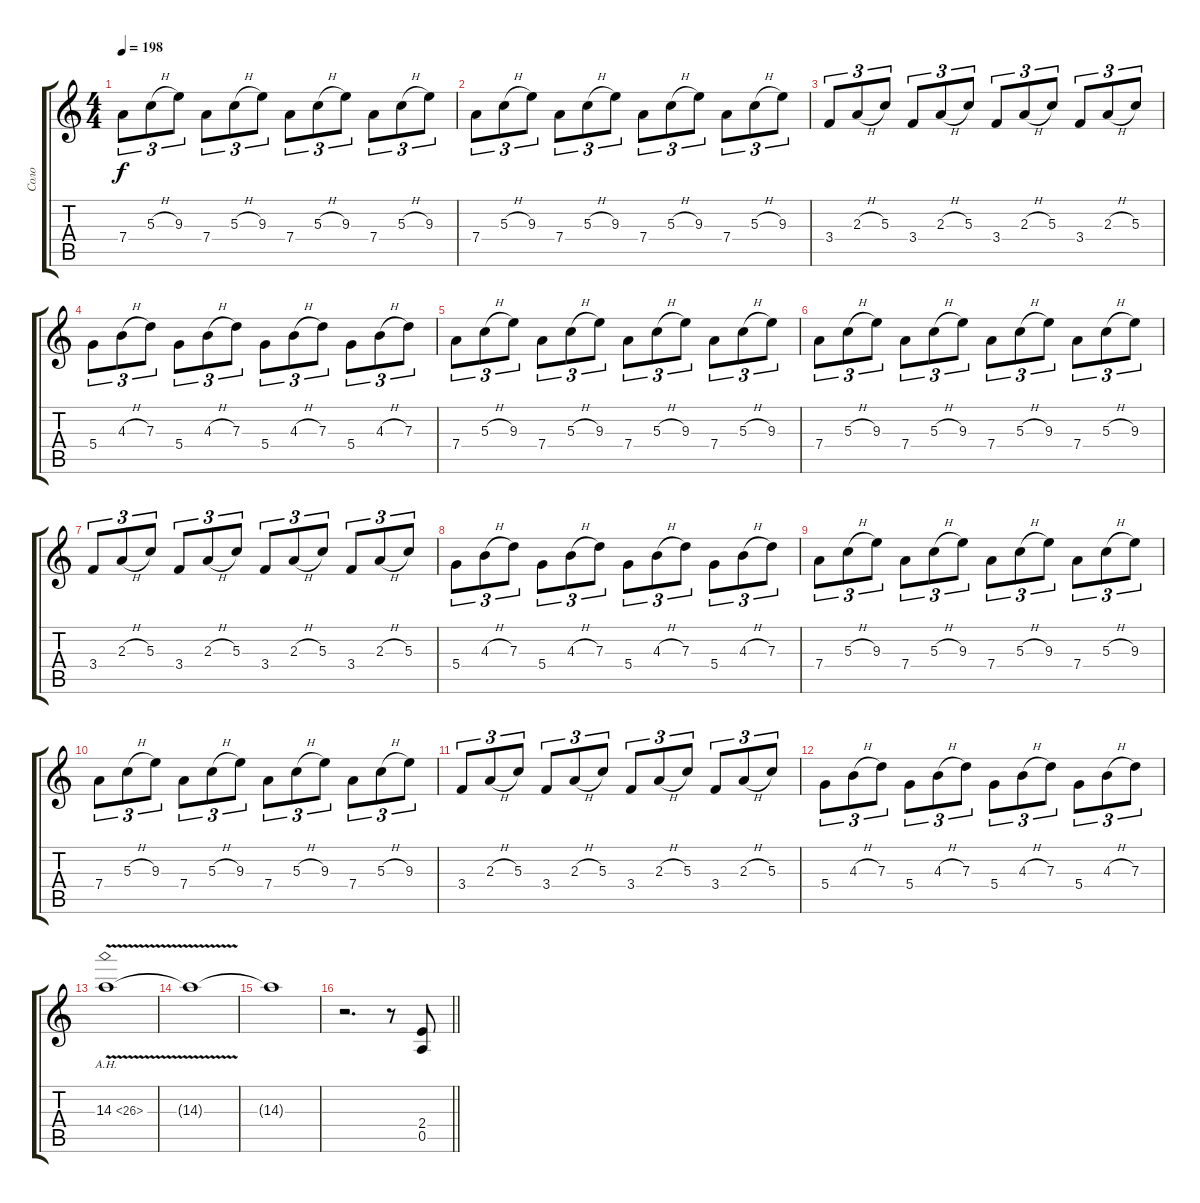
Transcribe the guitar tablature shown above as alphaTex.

\track ("Соло" "Соло") {instrument distortionguitar}
\staff {score tabs}
\tuning (E4 B3 G3 D3 A2 E2) {hide}
\ts (4 4)
\tempo 198
\clef g2
\ks c
7.4.8{tu (3 2) dy f} 5.3{h}.8{tu (3 2)} 9.3.8{tu (3 2)} 7.4.8{tu (3 2)} 5.3{h}.8{tu (3 2)} 9.3.8{tu (3 2)} 7.4.8{tu (3 2)} 5.3{h}.8{tu (3 2)} 9.3.8{tu (3 2)} 7.4.8{tu (3 2)} 5.3{h}.8{tu (3 2)} 9.3.8{tu (3 2)} |
7.4.8{tu (3 2)} 5.3{h}.8{tu (3 2)} 9.3.8{tu (3 2)} 7.4.8{tu (3 2)} 5.3{h}.8{tu (3 2)} 9.3.8{tu (3 2)} 7.4.8{tu (3 2)} 5.3{h}.8{tu (3 2)} 9.3.8{tu (3 2)} 7.4.8{tu (3 2)} 5.3{h}.8{tu (3 2)} 9.3.8{tu (3 2)} |
3.4.8{tu (3 2)} 2.3{h}.8{tu (3 2)} 5.3.8{tu (3 2)} 3.4.8{tu (3 2)} 2.3{h}.8{tu (3 2)} 5.3.8{tu (3 2)} 3.4.8{tu (3 2)} 2.3{h}.8{tu (3 2)} 5.3.8{tu (3 2)} 3.4.8{tu (3 2)} 2.3{h}.8{tu (3 2)} 5.3.8{tu (3 2)} |
5.4.8{tu (3 2)} 4.3{h}.8{tu (3 2)} 7.3.8{tu (3 2)} 5.4.8{tu (3 2)} 4.3{h}.8{tu (3 2)} 7.3.8{tu (3 2)} 5.4.8{tu (3 2)} 4.3{h}.8{tu (3 2)} 7.3.8{tu (3 2)} 5.4.8{tu (3 2)} 4.3{h}.8{tu (3 2)} 7.3.8{tu (3 2)} |
7.4.8{tu (3 2)} 5.3{h}.8{tu (3 2)} 9.3.8{tu (3 2)} 7.4.8{tu (3 2)} 5.3{h}.8{tu (3 2)} 9.3.8{tu (3 2)} 7.4.8{tu (3 2)} 5.3{h}.8{tu (3 2)} 9.3.8{tu (3 2)} 7.4.8{tu (3 2)} 5.3{h}.8{tu (3 2)} 9.3.8{tu (3 2)} |
7.4.8{tu (3 2)} 5.3{h}.8{tu (3 2)} 9.3.8{tu (3 2)} 7.4.8{tu (3 2)} 5.3{h}.8{tu (3 2)} 9.3.8{tu (3 2)} 7.4.8{tu (3 2)} 5.3{h}.8{tu (3 2)} 9.3.8{tu (3 2)} 7.4.8{tu (3 2)} 5.3{h}.8{tu (3 2)} 9.3.8{tu (3 2)} |
3.4.8{tu (3 2)} 2.3{h}.8{tu (3 2)} 5.3.8{tu (3 2)} 3.4.8{tu (3 2)} 2.3{h}.8{tu (3 2)} 5.3.8{tu (3 2)} 3.4.8{tu (3 2)} 2.3{h}.8{tu (3 2)} 5.3.8{tu (3 2)} 3.4.8{tu (3 2)} 2.3{h}.8{tu (3 2)} 5.3.8{tu (3 2)} |
5.4.8{tu (3 2)} 4.3{h}.8{tu (3 2)} 7.3.8{tu (3 2)} 5.4.8{tu (3 2)} 4.3{h}.8{tu (3 2)} 7.3.8{tu (3 2)} 5.4.8{tu (3 2)} 4.3{h}.8{tu (3 2)} 7.3.8{tu (3 2)} 5.4.8{tu (3 2)} 4.3{h}.8{tu (3 2)} 7.3.8{tu (3 2)} |
7.4.8{tu (3 2)} 5.3{h}.8{tu (3 2)} 9.3.8{tu (3 2)} 7.4.8{tu (3 2)} 5.3{h}.8{tu (3 2)} 9.3.8{tu (3 2)} 7.4.8{tu (3 2)} 5.3{h}.8{tu (3 2)} 9.3.8{tu (3 2)} 7.4.8{tu (3 2)} 5.3{h}.8{tu (3 2)} 9.3.8{tu (3 2)} |
7.4.8{tu (3 2)} 5.3{h}.8{tu (3 2)} 9.3.8{tu (3 2)} 7.4.8{tu (3 2)} 5.3{h}.8{tu (3 2)} 9.3.8{tu (3 2)} 7.4.8{tu (3 2)} 5.3{h}.8{tu (3 2)} 9.3.8{tu (3 2)} 7.4.8{tu (3 2)} 5.3{h}.8{tu (3 2)} 9.3.8{tu (3 2)} |
3.4.8{tu (3 2)} 2.3{h}.8{tu (3 2)} 5.3.8{tu (3 2)} 3.4.8{tu (3 2)} 2.3{h}.8{tu (3 2)} 5.3.8{tu (3 2)} 3.4.8{tu (3 2)} 2.3{h}.8{tu (3 2)} 5.3.8{tu (3 2)} 3.4.8{tu (3 2)} 2.3{h}.8{tu (3 2)} 5.3.8{tu (3 2)} |
5.4.8{tu (3 2)} 4.3{h}.8{tu (3 2)} 7.3.8{tu (3 2)} 5.4.8{tu (3 2)} 4.3{h}.8{tu (3 2)} 7.3.8{tu (3 2)} 5.4.8{tu (3 2)} 4.3{h}.8{tu (3 2)} 7.3.8{tu (3 2)} 5.4.8{tu (3 2)} 4.3{h}.8{tu (3 2)} 7.3.8{tu (3 2)} |
14.3{ah 12 v}.1{volume 12} |
14.3{t}.1 |
14.3{t}.1 |
\barLineRight lightlight
r.2{d} r.8 (2.4 0.5).8
